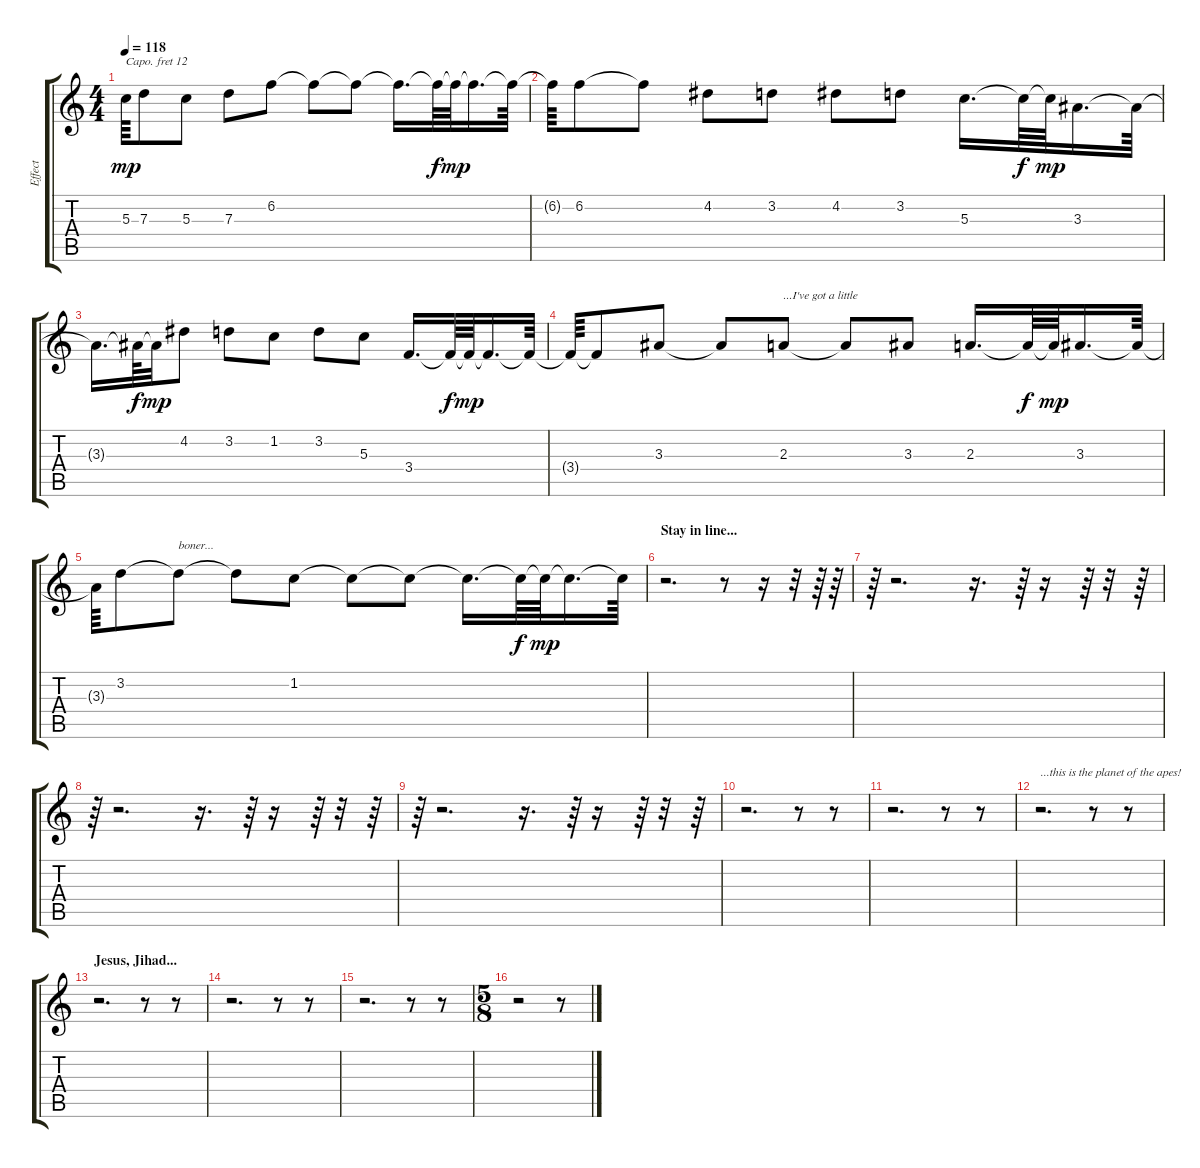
\track ("Effect" "Effect") {instrument orchestralharp}
\staff {score tabs}
\capo 12
\tuning (E4 B3 G3 D3 A2 E2) {hide}
\ts (4 4)
\tempo 118
\clef g2
\ks c
5.3{t}.64{dy mp} 7.3.8 5.3.8 7.3.8 6.2.8 6.2{t}.8 6.2{t}.8 6.2{t}.16{d} 6.2{t}.64{dy f} 6.2{t}.64{dy mp} 6.2{t}.16{d} 6.2{t}.64 |
6.2{t}.64 6.2.8 6.2{t}.8 4.2.8 3.2.8 4.2.8 3.2.8 5.3.16{d} 5.3{t}.64{dy f} 5.3{t}.64{dy mp} 3.3.16{d} 3.3{t}.64 |
3.3{t}.16{d} 3.3{t}.64{dy f} 3.3{t}.32{dy mp} 4.2.8 3.2.8 1.2.8 3.2.8 5.3.8 3.4.16{d} 3.4{t}.64{dy f} 3.4{t}.64{dy mp} 3.4{t}.16{d} 3.4{t}.64 |
3.4{t}.64 3.4{t}.8 3.3.8 3.3{t}.8 2.3.8{txt "...I've got a little"} 2.3{t}.8 3.3.8 2.3.16{d} 2.3{t}.64{dy f} 2.3{t}.64{dy mp} 3.3.16{d} 3.3{t}.64 |
3.3{t}.64 3.2.8 3.2{t}.8{txt "boner..."} 3.2{t}.8 1.2.8 1.2{t}.8 1.2{t}.8 1.2{t}.16{d} 1.2{t}.64{dy f} 1.2{t}.64{dy mp} 1.2{t}.16{d} 1.2{t}.64 |
\section ("" "Stay in line...")
r.2{d} r.8 r.16 r.32 r.64 r.64 |
r.64 r.2{d} r.16{d} r.64 r.16 r.64 r.32 r.64 |
r.64 r.2{d} r.16{d} r.64 r.16 r.64 r.32 r.64 |
r.64 r.2{d} r.16{d} r.64 r.16 r.64 r.32 r.64 |
r.2{d} r.8 r.8 |
r.2{d} r.8 r.8 |
r.2{d txt "...this is the planet of the apes!"} r.8 r.8 |
\section ("" "Jesus, Jihad...")
r.2{d} r.8 r.8 |
r.2{d} r.8 r.8 |
r.2{d} r.8 r.8 |
\ts (5 8)
r.2 r.8
